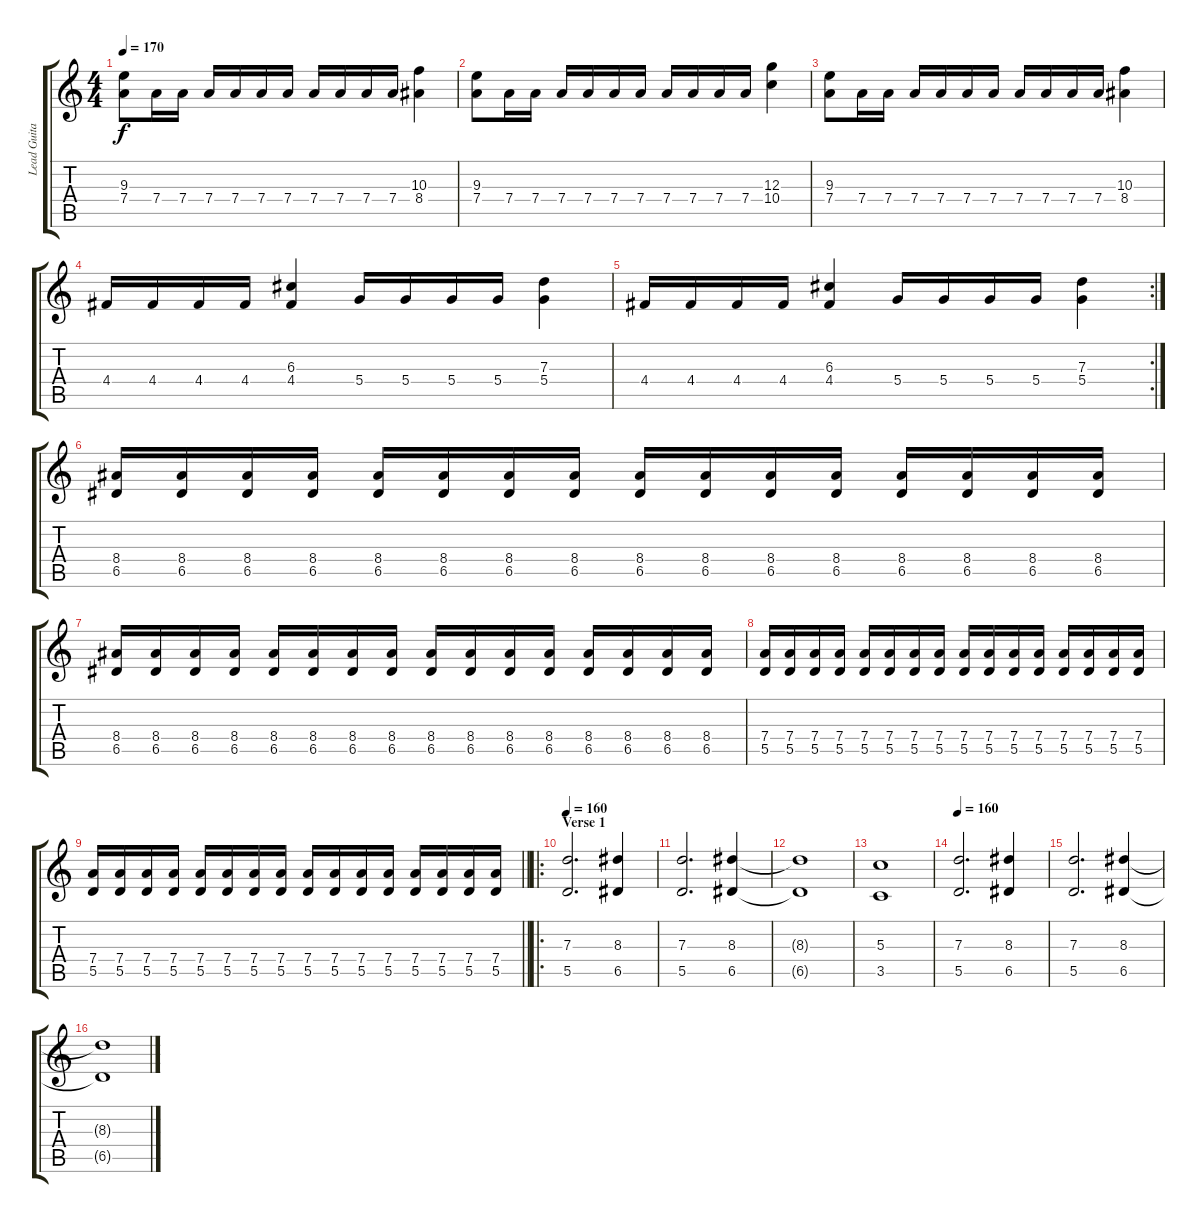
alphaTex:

\track ("Lead Guitar" "Lead Guita") {instrument distortionguitar}
\staff {score tabs}
\tuning (E4 B3 G3 D3 A2 E2) {hide}
\ts (4 4)
\tempo 170
\clef g2
\ks c
(9.3 7.4).8{dy f} 7.4.16 7.4.16 7.4.16 7.4.16 7.4.16 7.4.16 7.4.16 7.4.16 7.4.16 7.4.16 (10.3 8.4).4 |
(9.3 7.4).8 7.4.16 7.4.16 7.4.16 7.4.16 7.4.16 7.4.16 7.4.16 7.4.16 7.4.16 7.4.16 (12.3 10.4).4 |
(9.3 7.4).8 7.4.16 7.4.16 7.4.16 7.4.16 7.4.16 7.4.16 7.4.16 7.4.16 7.4.16 7.4.16 (10.3 8.4).4 |
4.4.16 4.4.16 4.4.16 4.4.16 (6.3 4.4).4 5.4.16 5.4.16 5.4.16 5.4.16 (7.3 5.4).4 |
\rc 2
4.4.16 4.4.16 4.4.16 4.4.16 (6.3 4.4).4 5.4.16 5.4.16 5.4.16 5.4.16 (7.3 5.4).4 |
(8.4 6.5).16 (8.4 6.5).16 (8.4 6.5).16 (8.4 6.5).16 (8.4 6.5).16 (8.4 6.5).16 (8.4 6.5).16 (8.4 6.5).16 (8.4 6.5).16 (8.4 6.5).16 (8.4 6.5).16 (8.4 6.5).16 (8.4 6.5).16 (8.4 6.5).16 (8.4 6.5).16 (8.4 6.5).16 |
(8.4 6.5).16 (8.4 6.5).16 (8.4 6.5).16 (8.4 6.5).16 (8.4 6.5).16 (8.4 6.5).16 (8.4 6.5).16 (8.4 6.5).16 (8.4 6.5).16 (8.4 6.5).16 (8.4 6.5).16 (8.4 6.5).16 (8.4 6.5).16 (8.4 6.5).16 (8.4 6.5).16 (8.4 6.5).16 |
(7.4 5.5).16 (7.4 5.5).16 (7.4 5.5).16 (7.4 5.5).16 (7.4 5.5).16 (7.4 5.5).16 (7.4 5.5).16 (7.4 5.5).16 (7.4 5.5).16 (7.4 5.5).16 (7.4 5.5).16 (7.4 5.5).16 (7.4 5.5).16 (7.4 5.5).16 (7.4 5.5).16 (7.4 5.5).16 |
\barLineRight lightlight
(7.4 5.5).16 (7.4 5.5).16 (7.4 5.5).16 (7.4 5.5).16 (7.4 5.5).16 (7.4 5.5).16 (7.4 5.5).16 (7.4 5.5).16 (7.4 5.5).16 (7.4 5.5).16 (7.4 5.5).16 (7.4 5.5).16 (7.4 5.5).16 (7.4 5.5).16 (7.4 5.5).16 (7.4 5.5).16 |
\ro
\section ("" "Verse 1")
\tempo 160
(7.3 5.5).2{d} (8.3 6.5).4 |
(7.3 5.5).2{d} (8.3 6.5).4 |
(8.3{t} 6.5{t}).1 |
(5.3 3.5).1 |
\tempo 160
(7.3 5.5).2{d} (8.3 6.5).4 |
(7.3 5.5).2{d} (8.3 6.5).4 |
(8.3{t} 6.5{t}).1
